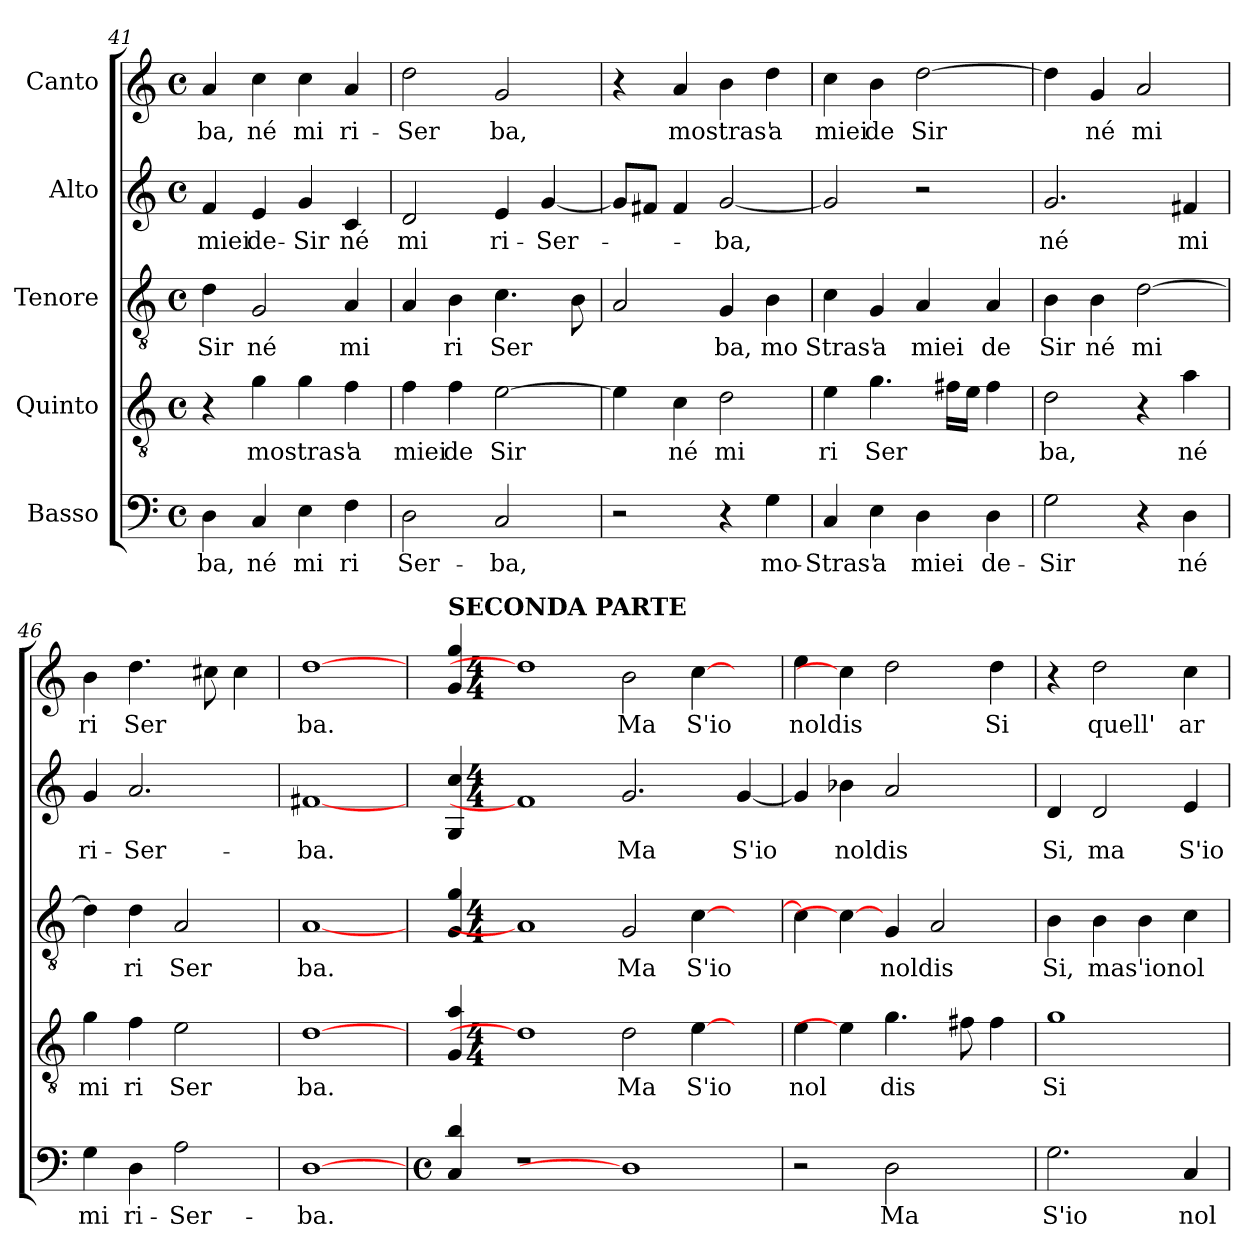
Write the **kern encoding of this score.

**kern	**text	**kern	**text	**kern	**text	**kern	**text	**kern	**text
*part5	*part5	*part4	*part4	*part3	*part3	*part2	*part2	*part1	*part1
*staff5	*staff5	*staff4	*staff4	*staff3	*staff3	*staff2	*staff2	*staff1	*staff1
*I"Basso	*	*I"Quinto	*	*I"Tenore	*	*I"Alto	*	*I"Canto	*
*clefF4	*	*clefGv2	*	*clefGv2	*	*clefG2	*	*clefG2	*
*	*	*	*	*	*	*k[]	*	*	*
*	*	*	*	*	*	*C:	*	*	*
*M4/4	*	*M4/4	*	*M4/4	*	*M4/4	*	*M4/4	*
*met(c)	*	*met(c)	*	*met(c)	*	*met(c)	*	*met(c)	*
=41	=41	=41	=41	=41	=41	=41	=41	=41	=41
!	!LO:LY:b:cj	!	!	!	!LO:LY:b:cj	!	!LO:LY:b:cj	!	!LO:LY:b:cj
4D\	ba,	4r	.	4d\	Sir	4f/	miei	4a/	-ba,
!	!LO:LY:b:cj	!	!LO:LY:b	!	!LO:LY:b:cj	!	!LO:LY:b:cj	!	!LO:LY:b:cj
4C/	né	4g\	mostras'	2G/	né	4e/	de-	4cc\	né
!	!LO:LY:b:cj	!	!	!	!	!	!LO:LY:b:cj	!	!LO:LY:b:cj
4E\	mi	4g\	.	.	.	4g/	-Sir	4cc\	mi
!	!LO:LY:b:cj	!	!LO:LY:b:cj	!	!LO:LY:b	!	!LO:LY:b:cj	!	!LO:LY:b:cj
4F\	ri	4f\	a	4A/	mi	4c/	né	4a/	ri-
!!LO:LB:g=z
=42	=42	=42	=42	=42	=42	=42	=42	=42	=42
!	!LO:LY:b:cj	!	!LO:LY:b:cj	!	!	!	!LO:LY:b:cj	!	!LO:LY:b:cj
2D\	Ser-	4f\	miei	4A/	.	2d/	mi	2dd\	-Ser
!	!	!	!LO:LY:b:cj	!	!LO:LY:b:cj	!	!	!	!
.	.	4f\	de	4B\	ri	.	.	.	.
!	!LO:LY:b:cj	!	!LO:LY:b	!	!LO:LY:b	!	!LO:LY:b:cj	!	!LO:LY:b:cj
2C/	-ba,	[>2e\	Sir	4.c\	Ser	4e/	ri-	2g/	ba,
!	!	!	!	!	!	!	!LO:LY:b	!	!
.	.	.	.	.	.	[<4g/	-Ser-	.	.
.	.	.	.	8B\	.	.	.	.	.
=43	=43	=43	=43	=43	=43	=43	=43	=43	=43
2r	.	4e\]	.	2A/	.	8g/L]	.	4r	.
.	.	.	.	.	.	8f#/J	.	.	.
!	!	!	!LO:LY:b:cj	!	!	!	!	!	!LO:LY:b
.	.	4c\	né	.	.	4f#/	.	4a/	mostras'
!	!	!	!LO:LY:b:cj	!	!LO:LY:b:cj	!	!LO:LY:b	!	!
4r	.	2d\	mi	4G/	ba,	[<2g/	-ba,	4b\	.
!	!LO:LY:b:cj	!	!	!	!LO:LY:b:cj	!	!	!	!LO:LY:b:cj
4G\	mo-	.	.	4B\	mo	.	.	4dd\	a
=44	=44	=44	=44	=44	=44	=44	=44	=44	=44
!	!LO:LY:b:cj	!	!LO:LY:b:cj	!	!LO:LY:b:cj	!	!	!	!LO:LY:b:cj
4C/	-Stras'	4e\	ri	4c\	Stras'	2g/]	.	4cc\	miei
!	!LO:LY:b:cj	!	!LO:LY:b	!	!LO:LY:b:cj	!	!	!	!LO:LY:b:cj
4E\	a	4.g\	Ser	4G/	a	.	.	4b\	de
!	!LO:LY:b:cj	!	!	!	!LO:LY:b:cj	!	!	!	!LO:LY:b
4D\	miei	.	.	4A/	miei	2r	.	[>2dd\	Sir
.	.	16f#\L	.	.	.	.	.	.	.
.	.	16e\J	.	.	.	.	.	.	.
!	!LO:LY:b:cj	!	!	!	!LO:LY:b:cj	!	!	!	!
4D\	de-	4f#\	.	4A/	de	.	.	.	.
=45	=45	=45	=45	=45	=45	=45	=45	=45	=45
!	!LO:LY:b:cj	!	!LO:LY:b:cj	!	!LO:LY:b:cj	!	!LO:LY:b:cj	!	!
2G\	-Sir	2d\	ba,	4B\	Sir	2.g/	né	4dd\]	.
!	!	!	!	!	!LO:LY:b:cj	!	!	!	!LO:LY:b:cj
.	.	.	.	4B\	né	.	.	4g/	né
!	!	!	!	!	!LO:LY:b	!	!	!	!LO:LY:b:cj
4r	.	4r	.	[>2d\	mi	.	.	2a/	mi
!	!LO:LY:b:cj	!	!LO:LY:b:cj	!	!	!	!LO:LY:b:cj	!	!
4D\	né	4a\	né	.	.	4f#X/	mi	.	.
=46	=46	=46	=46	=46	=46	=46	=46	=46	=46
!	!LO:LY:b:cj	!	!LO:LY:b:cj	!	!	!	!LO:LY:b:cj	!	!LO:LY:b:cj
4G\	mi	4g\	mi	4d\]	.	4g/	ri-	4b\	ri
!	!LO:LY:b:cj	!	!LO:LY:b:cj	!	!LO:LY:b:cj	!	!LO:LY:b:cj	!	!LO:LY:b
4D\	ri-	4f\	ri	4d\	ri	2.a/	-Ser-	4.dd\	Ser
!	!LO:LY:b:cj	!	!LO:LY:b:cj	!	!LO:LY:b:cj	!	!	!	!
2A\	-Ser-	2e\	Ser	2A/	Ser	.	.	.	.
.	.	.	.	.	.	.	.	8cc#\	.
.	.	.	.	.	.	.	.	4cc#\	.
=47	=47	=47	=47	=47	=47	=47	=47	=47	=47
!	!LO:LY:b:cj	!	!LO:LY:b:cj	!	!LO:LY:b:cj	!	!LO:LY:b:cj	!	!LO:LY:b:cj
[1D	-ba.	[1d	ba.	[1A	ba.	[1f#X	-ba.	[1dd	ba.
!!LO:LB:g=z
=48	=48!	=48	=48!	=48	=48!	=48	=48!	=48!	=48!
*M4/4	*	*	*	*	*	*	*	*	*
*met(c)	*	*	*	*	*	*	*	*	*
!	!	!	!	!	!	!	!	!LO:TX:a:B:t=SECONDA PARTE	!
4d/ 4C/	.	4a/ 4G/	.	4g/ 4G/	.	4cc/ 4G/	.	4g/ 4gg/	.
*	*	*M4/4	*	*M4/4	*	*M4/4	*	*M4/4	*
*	*	*met(c)	*	*met(c)	*	*met(c)	*	*met(c)	*
!LO:N:vis=1	!	!	!	!	!	!	!	!	!
1r	.	1d]	.	1A]	.	1f#]	.	1dd]	.
!	!	!	!LO:LY:b:cj	!	!LO:LY:b:cj	!	!LO:LY:b:cj	!	!LO:LY:b:cj
1D]	.	2d\	Ma	2G/	Ma	2.g/	Ma	2b\	Ma
!	!	!	!LO:LY:b:cj	!	!LO:LY:b	!	!	!	!LO:LY:b:cj
.	.	[4e\	S'io	[>4c\	S'io	.	.	[4cc\	S'io
!	!	!	!	!	!	!	!LO:LY:b	!	!
.	.	4ryy	.	4ryy	.	[<4g/	S'io	4ryy	.
=49	=49	=49	=49	=49	=49	=49	=49	=49	=49
!	!	!	!LO:LY:b:cj	!	!	!	!	!	!LO:LY:b
2r	.	4e\	nol	4c\]	.	4g/]	.	4ee\	noldis
!	!	!	!	!	!	!	!LO:LY:b	!	!
.	.	4e\]	.	4c\_	.	4b-X\	noldis	4cc\]	.
!	!LO:LY:b:cj	!	!LO:LY:b	!	!LO:LY:b	!	!	!	!
2D\	Ma	4.g\	dis	4G/	noldis	2a/	.	2dd\	.
.	.	.	.	2A/	.	.	.	.	.
.	.	8f#\	.	.	.	.	.	.	.
!	!	!	!	!	!	!	!	!	!LO:LY:b:cj
4ryy	.	4f#\	.	.	.	4ryy	.	4dd\	Si
=50	=50	=50	=50	=50	=50	=50	=50	=50	=50
!	!LO:LY:b:cj	!	!LO:LY:b:cj	!	!LO:LY:b:cj	!	!LO:LY:b:cj	!	!
2.G\	S'io	1g	Si	4B\	Si,	4d/	Si,	4r	.
!	!	!	!	!	!LO:LY:b	!	!LO:LY:b:cj	!	!LO:LY:b:cj
.	.	.	.	4B\	mas'ionol	2d/	ma	2dd\	quell'
.	.	.	.	4B\	.	.	.	.	.
!	!LO:LY:b:cj	!	!	!	!	!	!LO:LY:b:cj	!	!LO:LY:b:cj
4C/	nol	.	.	4c\	.	4e/	S'io	4cc\	ar
=	=	=	=	=	=	=	=	=	=
*-	*-	*-	*-	*-	*-	*-	*-	*-	*-
